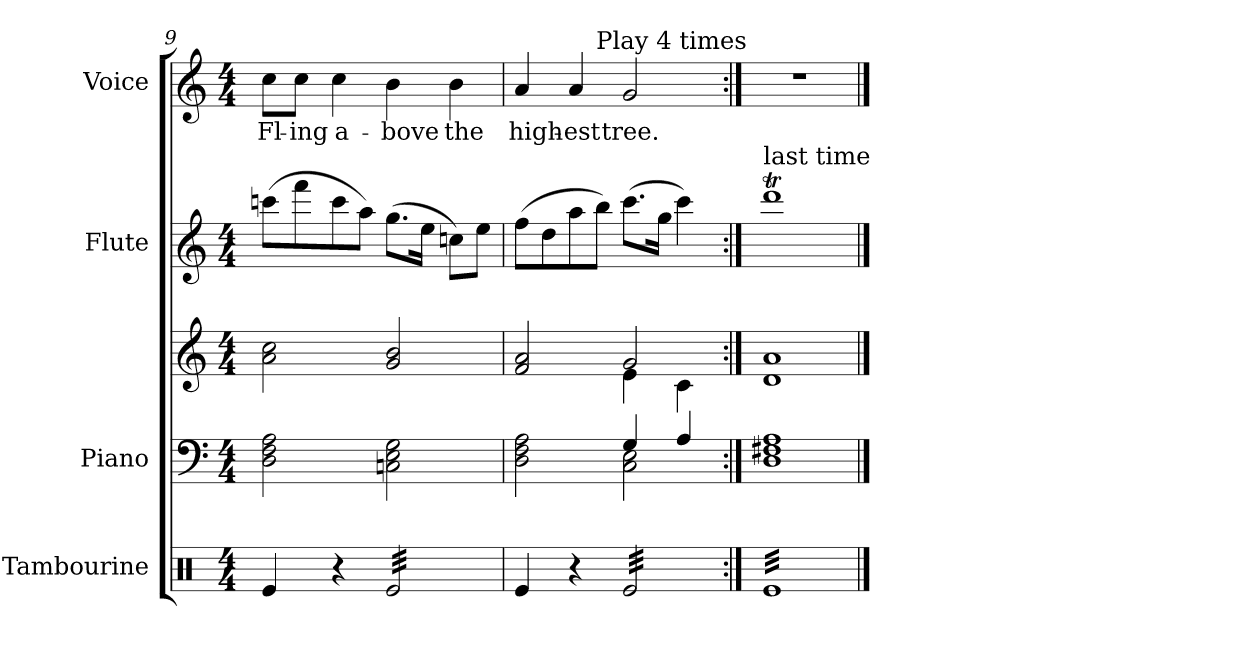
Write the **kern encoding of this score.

**kern	**kern	**kern	**kern	**kern	**text
*part4	*part3	*part3	*part2	*part1	*part1
*staff5	*staff4	*staff3	*staff2	*staff1	*staff1
*I"Tambourine	*I"Piano	*	*I"Flute	*I"Voice	*
*I'Tamb.	*I'Pno.	*	*I'Fl.	*I'Voice	*
!!LO:LB:g=z
*clefX	*clefF4	*clefG2	*clefG2	*clefG2	*
*k[]	*k[]	*k[]	*k[]	*k[]	*
*C:	*C:	*C:	*C:	*C:	*
*M4/4	*M4/4	*M4/4	*M4/4	*M4/4	*
=9	=9	=9	=9	=9	=9
!	!	!	!	!	!LO:LY:b:color=#000000
4Rei/	2Di\ 2Fi 2Ai	2ai\ 2cci	(8cccni\L	8cci\L	Fl-
!	!	!	!	!	!LO:LY:b:color=#000000
.	.	.	8fffi\	8cci\J	-ing
!	!	!	!	!	!LO:LY:b:color=#000000
4r	.	.	8ccci\	4cci\	a-
.	.	.	8aai\J)	.	.
!	!	!	!	!	!LO:LY:b:color=#000000
*tremolo	*	*	*	*	*
32Rei/LLL	2Cni\ 2Ei 2Gi	2gi/ 2bi	(8.ggi\L	4bi\	-bove
32Rei/	.	.	.	.	.
32Rei/	.	.	.	.	.
32Rei/	.	.	.	.	.
32Rei/	.	.	.	.	.
32Rei/	.	.	.	.	.
32Rei/	.	.	16eei\Jk	.	.
32Rei/	.	.	.	.	.
!	!	!	!	!	!LO:LY:b:color=#000000
32Rei/	.	.	8ccni\L)	4bi\	the
32Rei/	.	.	.	.	.
32Rei/	.	.	.	.	.
32Rei/	.	.	.	.	.
32Rei/	.	.	8eei\J	.	.
32Rei/	.	.	.	.	.
32Rei/	.	.	.	.	.
32Rei/JJJ	.	.	.	.	.
*Xtremolo	*	*	*	*	*
=10	=10	=10	=10	=10	=10
*	*^	*^	*	*	*
!	!	!	!	!	!	!	!LO:LY:b:color=#000000
*	*	*	*	*	*	*^	*
4Rei/	2Di\ 2Fi 2Ai	2ryy	2fi/ 2ai	2ryy	(8ffi\L	4ai/	4.ryy	high-
.	.	.	.	.	8ddi\	.	.	.
!	!	!	!	!	!	!	!	!LO:LY:b:color=#000000
4r	.	.	.	.	8aai\	4ai/	.	-est
!	!	!	!	!	!	!	!LO:TX:a:t=Play 4 times	!
.	.	.	.	.	8bbi\J)	.	2ryy	.
!	!	!	!	!	!	!	!	!LO:LY:b:color=#000000
*tremolo	*	*	*	*	*	*	*	*
32Rei/LLL	4Gi/	2Ci\ 2Ei	2gi/	4ei\	(8.ccci\L	2gi/	.	tree.
32Rei/	.	.	.	.	.	.	.	.
32Rei/	.	.	.	.	.	.	.	.
32Rei/	.	.	.	.	.	.	.	.
32Rei/	.	.	.	.	.	.	.	.
32Rei/	.	.	.	.	.	.	.	.
32Rei/	.	.	.	.	16ggi\Jk	.	.	.
32Rei/	.	.	.	.	.	.	.	.
32Rei/	4Ai/	.	.	4ci\	4ccci\)	.	.	.
32Rei/	.	.	.	.	.	.	.	.
32Rei/	.	.	.	.	.	.	.	.
32Rei/	.	.	.	.	.	.	.	.
32Rei/	.	.	.	.	.	.	8ryy	.
32Rei/	.	.	.	.	.	.	.	.
32Rei/	.	.	.	.	.	.	.	.
32Rei/JJJ	.	.	.	.	.	.	.	.
=11:|!	=11:|!	=11:|!	=11:|!	=11:|!	=11:|!	=11:|!	=11:|!	=11:|!
!	!	!	!	!	!	!LO:TX:a:t=last time	!	!
!	!	!	!	!	!LO:TX:a:t=last time	!	!	!
!	!	!	!LO:TX:a:t=last time	!	!	!	!	!
*	*v	*v	*	*	*	*v	*v	*
*	*	*v	*v	*	*	*
32ReiLLL	1Di 1F#Xi 1Ai	1di 1ai	1dddTi	1r	.
32Rei	.	.	.	.	.
32Rei	.	.	.	.	.
32Rei	.	.	.	.	.
32Rei	.	.	.	.	.
32Rei	.	.	.	.	.
32Rei	.	.	.	.	.
32Rei	.	.	.	.	.
32Rei	.	.	.	.	.
32Rei	.	.	.	.	.
32Rei	.	.	.	.	.
32Rei	.	.	.	.	.
32Rei	.	.	.	.	.
32Rei	.	.	.	.	.
32Rei	.	.	.	.	.
32Rei	.	.	.	.	.
32Rei	.	.	.	.	.
32Rei	.	.	.	.	.
32Rei	.	.	.	.	.
32Rei	.	.	.	.	.
32Rei	.	.	.	.	.
32Rei	.	.	.	.	.
32Rei	.	.	.	.	.
32Rei	.	.	.	.	.
32Rei	.	.	.	.	.
32Rei	.	.	.	.	.
32Rei	.	.	.	.	.
32Rei	.	.	.	.	.
32Rei	.	.	.	.	.
32Rei	.	.	.	.	.
32Rei	.	.	.	.	.
32ReiJJJ	.	.	.	.	.
*Xtremolo	*	*	*	*	*
==	==	==	==	==	==
*-	*-	*-	*-	*-	*-
